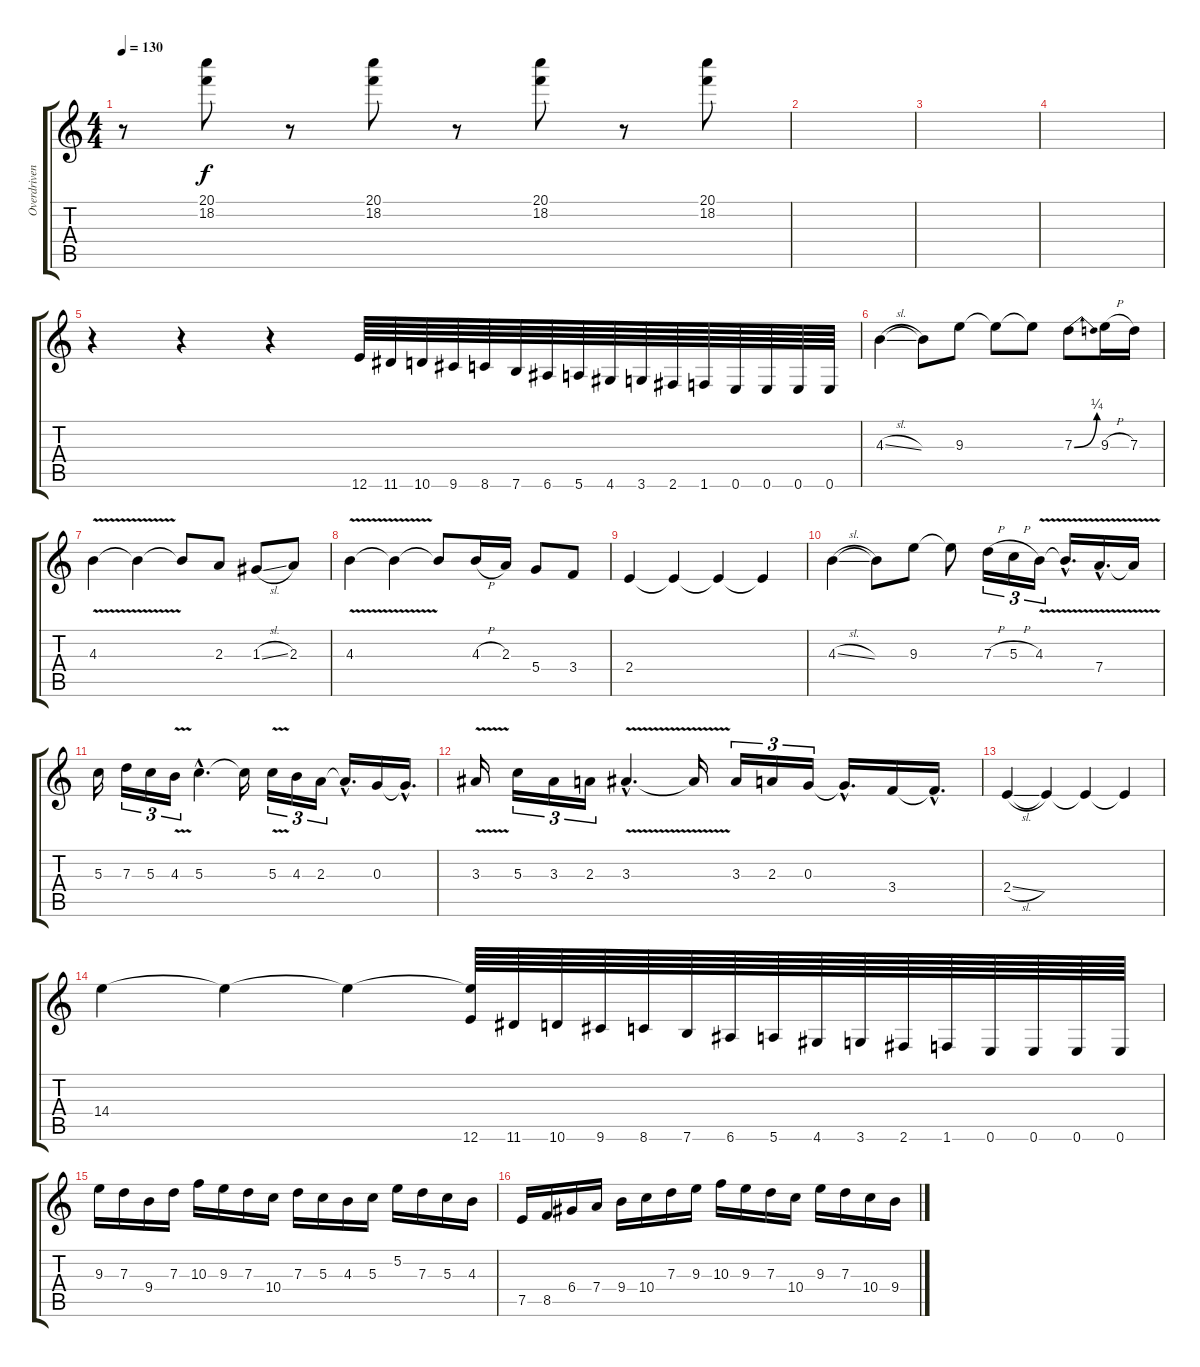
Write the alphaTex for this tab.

\track ("Overdriven Solo Guitar  " "Overdriven") {instrument overdrivenguitar}
\staff {score tabs}
\tuning (E4 B3 G3 D3 A2 E2) {hide}
\ts (4 4)
\tempo 130
\clef g2
\ks c
r.8{dy f} (20.1 18.2).8{volume 8 balance 16} r.8 (20.1 18.2).8{volume 6 balance 14} r.8 (20.1 18.2).8{volume 4 balance 12} r.8 (20.1 18.2).8{volume 2 balance 10} |
|
|
|
r.4 r.4 r.4 12.6.64{volume 16 instrument guitarfretnoise} 11.6.64 10.6.64 9.6.64 8.6.64 7.6.64 6.6.64 5.6.64 4.6.64 3.6.64 2.6.64 1.6.64 0.6.64 0.6.64 0.6.64 0.6.64 |
4.3{sl}.4{volume 16 balance 11 instrument overdrivenguitar} 4.3{t}.8 9.3.8 9.3{t}.8 9.3{t}.8 7.3{be (bend 0 0 60 1)}.8 9.3{h}.16 7.3.16 |
4.3{v}.4 4.3{t}.4 4.3{t}.8 2.3.8 1.3{sl}.8 2.3.8 |
4.3{v}.4 4.3{t}.4 4.3{t}.8 4.3{h}.16 2.3.16 5.4.8 3.4.8 |
2.4.4 2.4{t}.4 2.4{t}.4 2.4{t}.4 |
4.3{sl}.4{volume 16 balance 13 instrument overdrivenguitar} 4.3{t}.8 9.3.8 9.3{t}.8 7.3{h}.16{tu (3 2)} 5.3{h}.16{tu (3 2)} 4.3{v}.16{tu (3 2)} 4.3{hac t}.16{d} 7.4{v hac}.16{d} 7.4{t}.16 |
5.3.16 7.3.16{tu (3 2)} 5.3.16{tu (3 2)} 4.3{v}.16{tu (3 2)} 5.3{hac}.4{d} 5.3{t}.16 5.3{v}.16{tu (3 2)} 4.3.16{tu (3 2)} 2.3.16{tu (3 2)} 2.3{hac t}.16{d} 0.3.16 0.3{hac t}.16{d} |
3.3{v}.16 5.3.16{tu (3 2)} 3.3.16{tu (3 2)} 2.3.16{tu (3 2)} 3.3{v hac}.4{d} 3.3{t}.16 3.3.16{tu (3 2)} 2.3.16{tu (3 2)} 0.3.16{tu (3 2)} 0.3{hac t}.16{d} 3.4.16 3.4{hac t}.16{d} |
2.4{sl}.4 2.4{t}.4 2.4{t}.4 2.4{t}.4 |
14.4.4 14.4{t}.4 14.4{t}.4 (14.4{t} 12.6).64{volume 16 instrument guitarfretnoise} 11.6.64 10.6.64 9.6.64 8.6.64 7.6.64 6.6.64 5.6.64 4.6.64 3.6.64 2.6.64 1.6.64 0.6.64 0.6.64 0.6.64 0.6.64 |
9.3.16{volume 16 balance 11 instrument overdrivenguitar} 7.3.16 9.4.16 7.3.16 10.3.16 9.3.16 7.3.16 10.4.16 7.3.16 5.3.16 4.3.16 5.3.16 5.2.16 7.3.16 5.3.16 4.3.16 |
7.5.16 8.5.16 6.4.16 7.4.16 9.4.16 10.4.16 7.3.16 9.3.16 10.3.16 9.3.16 7.3.16 10.4.16 9.3.16 7.3.16 10.4.16 9.4.16
